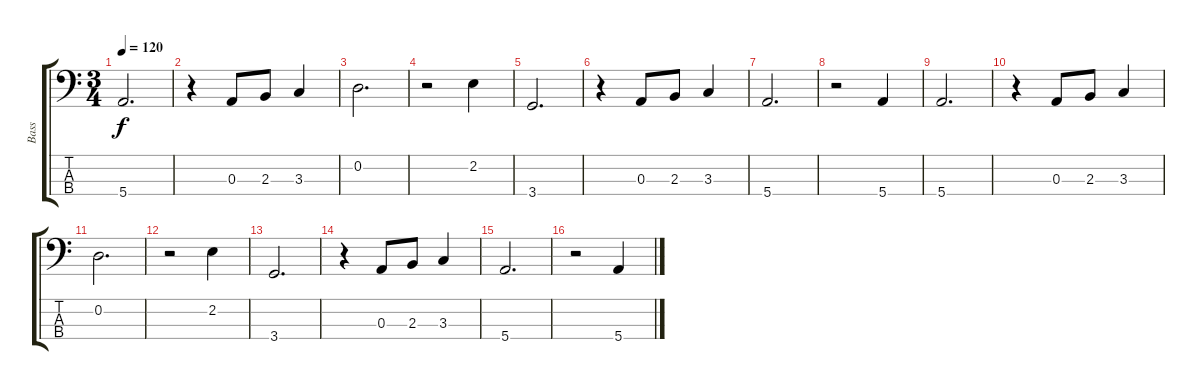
\track ("Bass" "Bass") {instrument contrabass}
\staff {score tabs}
\tuning (G2 D2 A1 E1) {hide}
\ts (3 4)
\tempo 120
\clef f4
\ks c
5.4.2{d dy f} |
r.4 0.3.8 2.3.8 3.3.4 |
0.2.2{d} |
r.2 2.2.4 |
3.4.2{d} |
r.4 0.3.8 2.3.8 3.3.4 |
5.4.2{d} |
r.2 5.4.4 |
5.4.2{d} |
r.4 0.3.8 2.3.8 3.3.4 |
0.2.2{d} |
r.2 2.2.4 |
3.4.2{d} |
r.4 0.3.8 2.3.8 3.3.4 |
5.4.2{d} |
r.2 5.4.4
